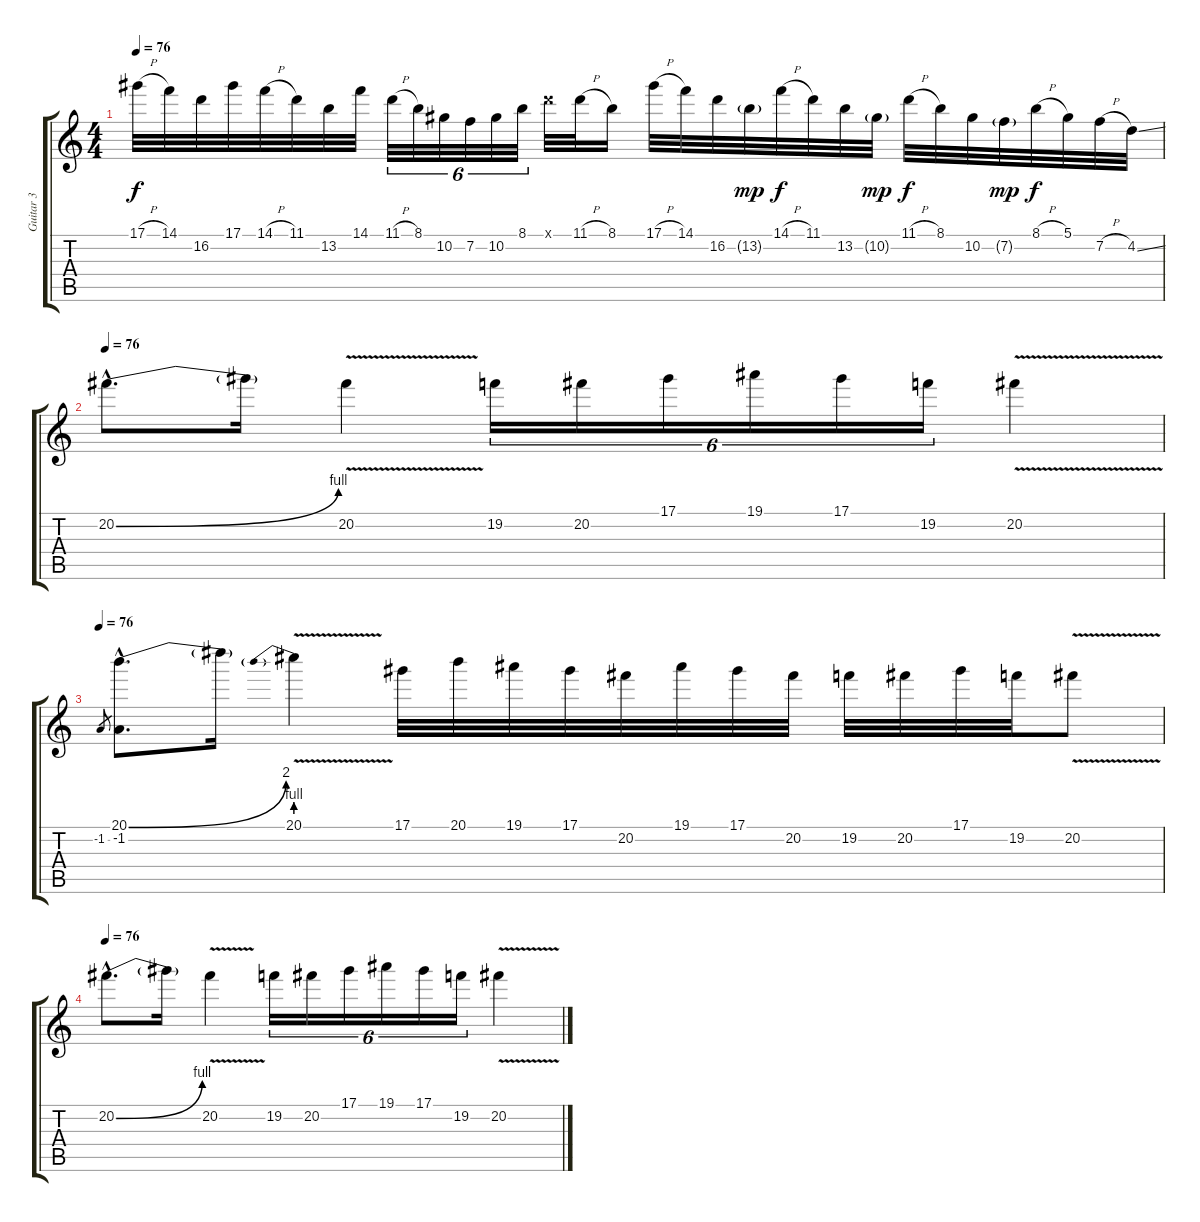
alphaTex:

\track ("Guitar 3" "Guitar 3") {instrument distortionguitar}
\staff {score tabs}
\tuning (Eb4 Bb3 Gb3 Db3 Ab2 Eb2) {hide}
\ts (4 4)
\tempo 76
\clef g2
\ks c
17.1{h}.32{dy f} 14.1.32 16.2.32 17.1.32 14.1{h}.32 11.1.32 13.2.32 14.1.32 11.1{h}.32{tu (6 4)} 8.1.32{tu (6 4)} 10.2.32{tu (6 4)} 7.2.32{tu (6 4)} 10.2.32{tu (6 4)} 8.1.32{tu (6 4)} 11.1{x}.32 11.1{h}.32 8.1.16 17.1{h}.32 14.1.32 16.2.32 13.2{g}.32{dy mp} 14.1{h}.32{dy f} 11.1.32 13.2.32 10.2{g}.32{dy mp} 11.1{h}.32{dy f} 8.1.32 10.2.32 7.2{g}.32{dy mp} 8.1{h}.32{dy f} 5.1.32 7.2{h}.32 4.2{ss}.32 |
\tempo 76
20.2{be (bend 0 0 60 4) hac}.8{d} 20.2{t}.16 20.2{v}.4 19.2.16{tu (6 4)} 20.2.16{tu (6 4)} 17.1.16{tu (6 4)} 19.1.16{tu (6 4)} 17.1.16{tu (6 4)} 19.2.16{tu (6 4)} 20.2{v}.4 |
\tempo 76
-1.2.8{gr} (20.1{be (bend 0 0 60 8) hac} -1.2{hac}).8{d} 20.1{t}.16 20.1{be (prebend 0 4 60 4) v}.4 17.1.32 20.1.32 19.1.32 17.1.32 20.2.32 19.1.32 17.1.32 20.2.32 19.2.32 20.2.32 17.1.32 19.2.32 20.2{v}.8 |
\tempo 76
20.2{be (bend 0 0 60 4) hac}.8{d} 20.2{t}.16 20.2{v}.4 19.2.16{tu (6 4)} 20.2.16{tu (6 4)} 17.1.16{tu (6 4)} 19.1.16{tu (6 4)} 17.1.16{tu (6 4)} 19.2.16{tu (6 4)} 20.2{v}.4
